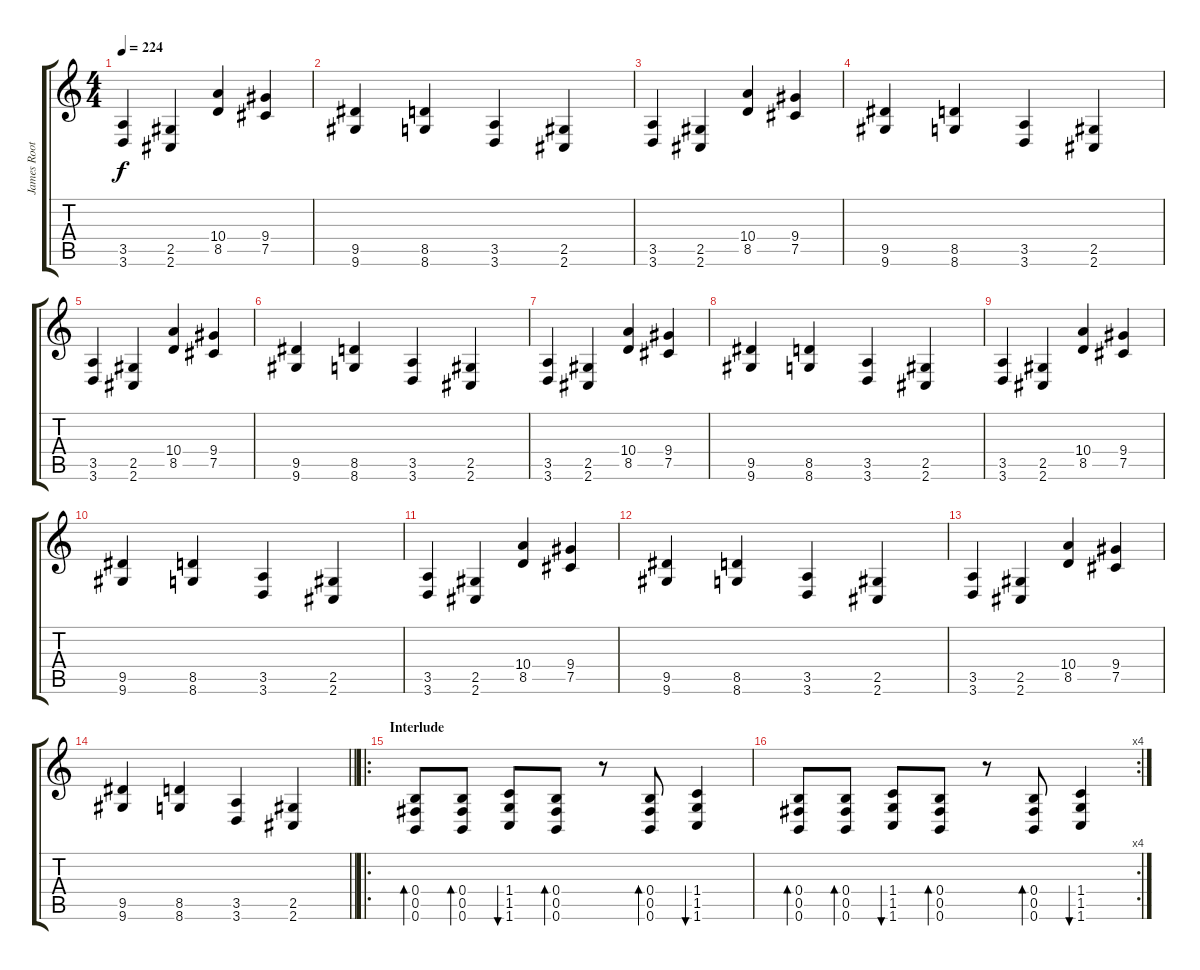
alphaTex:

\track ("James Root" "James Root") {instrument overdrivenguitar}
\staff {score tabs}
\tuning (Db4 Ab3 E3 B2 Gb2 B1) {hide}
\ts (4 4)
\tempo 224
\clef g2
\ks c
(3.5 3.6).4{dy f instrument distortionguitar} (2.5 2.6).4 (10.4 8.5).4 (9.4 7.5).4 |
(9.5 9.6).4 (8.5 8.6).4 (3.5 3.6).4 (2.5 2.6).4 |
(3.5 3.6).4{instrument distortionguitar} (2.5 2.6).4 (10.4 8.5).4 (9.4 7.5).4 |
(9.5 9.6).4 (8.5 8.6).4 (3.5 3.6).4 (2.5 2.6).4 |
(3.5 3.6).4{instrument distortionguitar} (2.5 2.6).4 (10.4 8.5).4 (9.4 7.5).4 |
(9.5 9.6).4 (8.5 8.6).4 (3.5 3.6).4 (2.5 2.6).4 |
(3.5 3.6).4{instrument distortionguitar} (2.5 2.6).4 (10.4 8.5).4 (9.4 7.5).4 |
(9.5 9.6).4 (8.5 8.6).4 (3.5 3.6).4 (2.5 2.6).4 |
(3.5 3.6).4{instrument distortionguitar} (2.5 2.6).4 (10.4 8.5).4 (9.4 7.5).4 |
(9.5 9.6).4 (8.5 8.6).4 (3.5 3.6).4 (2.5 2.6).4 |
(3.5 3.6).4{instrument distortionguitar} (2.5 2.6).4 (10.4 8.5).4 (9.4 7.5).4 |
(9.5 9.6).4 (8.5 8.6).4 (3.5 3.6).4 (2.5 2.6).4 |
(3.5 3.6).4{instrument distortionguitar} (2.5 2.6).4 (10.4 8.5).4 (9.4 7.5).4 |
\barLineRight lightlight
(9.5 9.6).4 (8.5 8.6).4 (3.5 3.6).4 (2.5 2.6).4 |
\ro
\section ("" "Interlude")
(0.4 0.5 0.6).8{bd 60} (0.4 0.5 0.6).8{bd 60} (1.4 1.5 1.6).8{bu 60} (0.4 0.5 0.6).8{bd 60} r.8 (0.4 0.5 0.6).8{bd 60} (1.4 1.5 1.6).4{bu 60} |
\rc 4
(0.4 0.5 0.6).8{bd 60} (0.4 0.5 0.6).8{bd 60} (1.4 1.5 1.6).8{bu 60} (0.4 0.5 0.6).8{bd 60} r.8 (0.4 0.5 0.6).8{bd 60} (1.4 1.5 1.6).4{bu 60}
